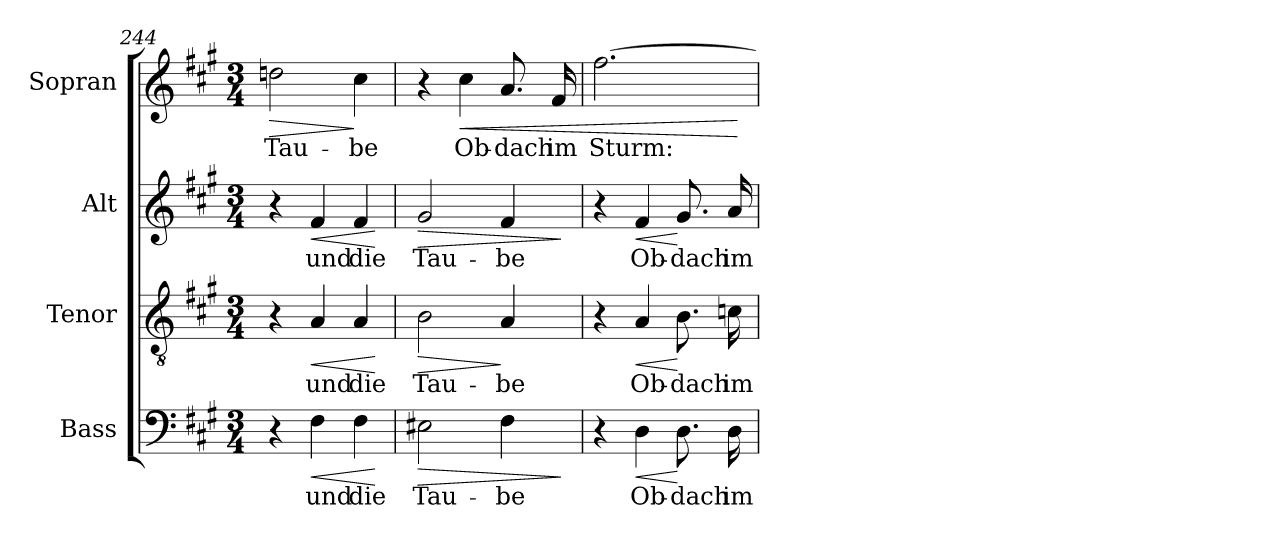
**kern	**text	**dynam	**kern	**text	**dynam	**kern	**text	**dynam	**kern	**text	**dynam
*part4	*part4	*part4	*part3	*part3	*part3	*part2	*part2	*part2	*part1	*part1	*part1
*staff4	*staff4	*staff4	*staff3	*staff3	*staff3	*staff2	*staff2	*staff2	*staff1	*staff1	*staff1
*I"Bass	*	*	*I"Tenor	*	*	*I"Alt	*	*	*I"Sopran	*	*
*I'B.	*	*	*I'T.	*	*	*I'A.	*	*	*I'S.	*	*
!!LO:PB:g=z
*clefF4	*	*	*clefGv2	*	*	*clefG2	*	*	*clefG2	*	*
*k[f#c#g#]	*	*	*k[f#c#g#]	*	*	*k[f#c#g#]	*	*	*k[f#c#g#]	*	*
*A:	*	*	*A:	*	*	*A:	*	*	*A:	*	*
*M3/4	*	*	*M3/4	*	*	*M3/4	*	*	*M3/4	*	*
=244	=244	=244	=244	=244	=244	=244	=244	=244	=244	=244	=244
!	!	!	!	!	!	!	!	!	!	!LO:LY:b	!LO:HP:b
4r	.	.	4r	.	.	4r	.	.	2ddn\	Tau-	>
!	!LO:LY:b	!LO:HP:b	!	!LO:LY:b	!LO:HP:b	!	!LO:LY:b	!LO:HP:b	!	!	!
4F#\	und	<	4A/	und	<	4f#/	und	<	.	.	.
!	!LO:LY:b	!	!	!LO:LY:b	!	!	!LO:LY:b	!	!	!LO:LY:b	!
4F#\	die	.	4A/	die	.	4f#/	die	.	4cc#\	-be	]
.	.	[	.	.	[	.	.	[	.	.	.
=245	=245	=245	=245	=245	=245	=245	=245	=245	=245	=245	=245
!	!LO:LY:b	!LO:HP:b	!	!LO:LY:b	!LO:HP:b	!	!LO:LY:b	!LO:HP:b	!	!	!
2E#X\	Tau-	>	2B\	Tau-	>	2g#/	Tau-	>	4r	.	.
!	!	!	!	!	!	!	!	!	!	!LO:LY:b	!LO:HP:b
.	.	.	.	.	.	.	.	.	4cc#\	Ob-	<
!	!LO:LY:b	!	!	!LO:LY:b	!	!	!LO:LY:b	!	!	!LO:LY:b	!
4F#\	-be	.	4A/	-be	]	4f#/	-be	.	8.a/	-dach	.
!	!	!	!	!	!	!	!	!	!	!LO:LY:b	!
.	.	.	.	.	.	.	.	.	16f#/	im	.
.	.	]	.	.	.	.	.	]	.	.	.
=246	=246	=246	=246	=246	=246	=246	=246	=246	=246	=246	=246
!	!	!	!	!	!	!	!	!	!	!LO:LY:b	!
4r	.	.	4r	.	.	4r	.	.	[2.ff#\	Sturm:	.
!	!LO:LY:b	!LO:HP:b	!	!LO:LY:b	!LO:HP:b	!	!LO:LY:b	!LO:HP:b	!	!	!
4D\	Ob-	<	4A/	Ob-	<	4f#/	Ob-	<	.	.	.
!	!LO:LY:b	!	!	!LO:LY:b	!	!	!LO:LY:b	!	!	!	!
8.D\	-dach	[	8.B\	-dach	[	8.g#/	-dach	[	.	.	.
!	!LO:LY:b	!	!	!LO:LY:b	!	!	!LO:LY:b	!	!	!	!
16D\	im	.	16cn\	im	.	16a/	im	.	.	.	.
.	.	.	.	.	.	.	.	.	.	.	[
=	=	=	=	=	=	=	=	=	=	=	=
*-	*-	*-	*-	*-	*-	*-	*-	*-	*-	*-	*-
